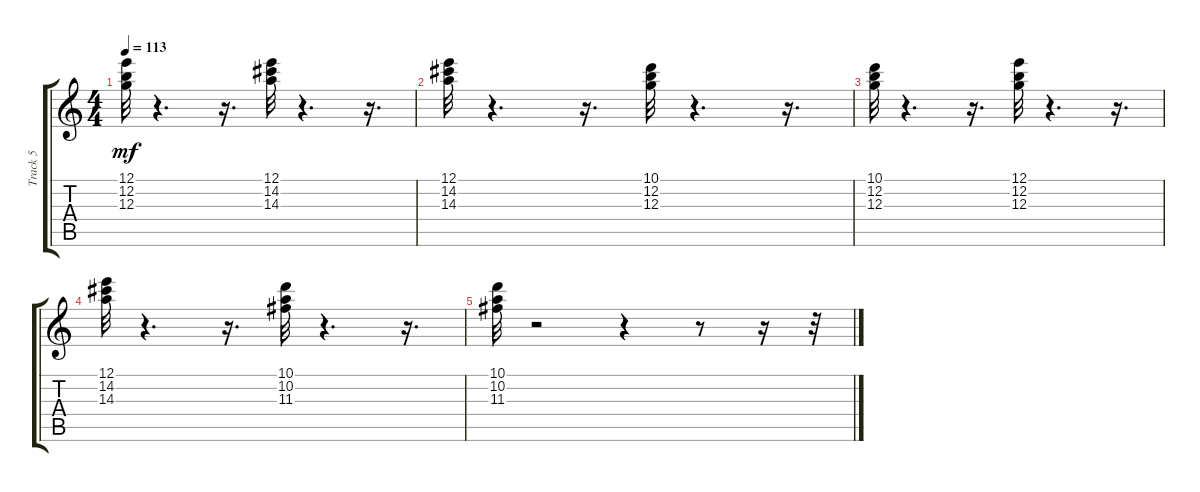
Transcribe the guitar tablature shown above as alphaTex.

\track ("Track 5" "Track 5") {instrument electricguitarclean}
\staff {score tabs}
\tuning (E4 B3 G3 D3 A2 E2) {hide}
\ts (4 4)
\tempo 113
\clef g2
\ks c
(12.1 12.2 12.3).32{dy mf} r.4{d} r.16{d} (12.1 14.2 14.3).32 r.4{d} r.16{d} |
(12.1 14.2 14.3).32 r.4{d} r.16{d} (10.1 12.2 12.3).32 r.4{d} r.16{d} |
(10.1 12.2 12.3).32 r.4{d} r.16{d} (12.1 12.2 12.3).32 r.4{d} r.16{d} |
(12.1 14.2 14.3).32 r.4{d} r.16{d} (10.1 10.2 11.3).32 r.4{d} r.16{d} |
(10.1 10.2 11.3).32 r.2 r.4 r.8 r.16 r.32
